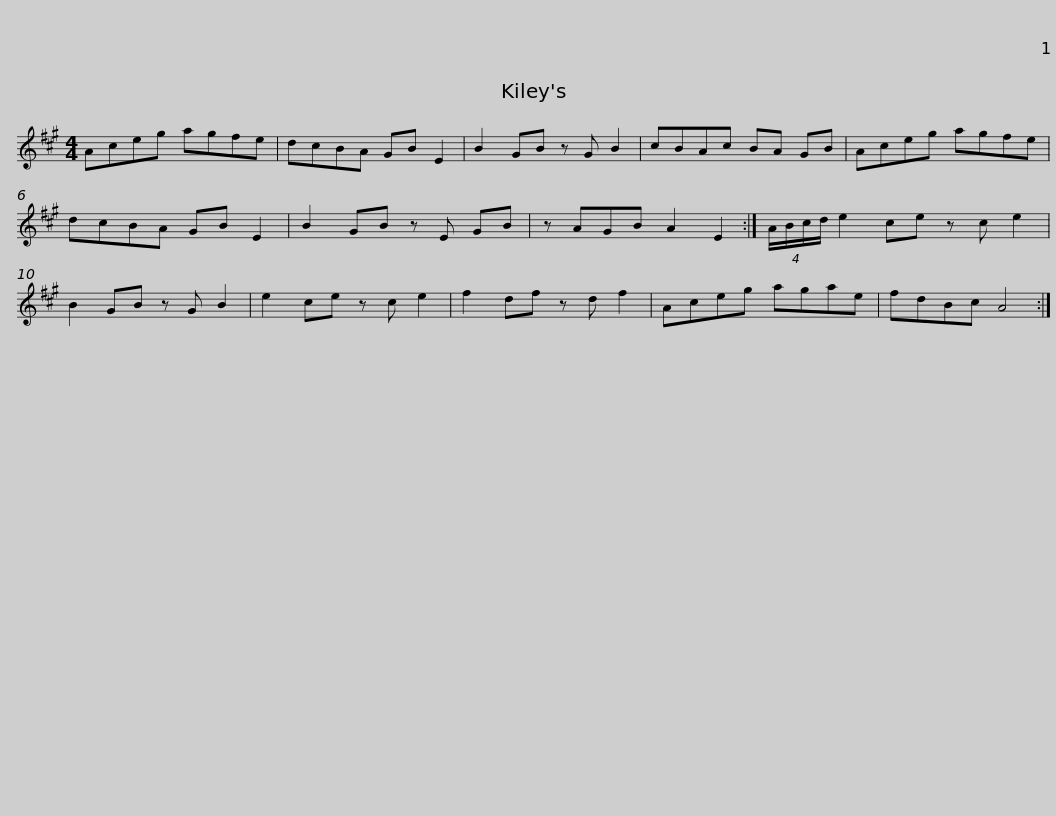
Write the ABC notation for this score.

X:1
L:1/8
M:4/4
I:linebreak $
K:A
V:1 treble
V:1
 Aceg agfe | dcBA GB E2 | B2 GB z G B2 | cBAc BA GB | Aceg agfe |$ %5
 dcBA GB E2 | B2 GB z E GB | z AGB A2 E2 :| (4:3:4A/B/c/d/ e2 ce z c e2 | B2 GB z G B2 | %10
 e2 ce z c e2 |$ f2 df z d f2 | Aceg agae | fdBc A4 :| %14
